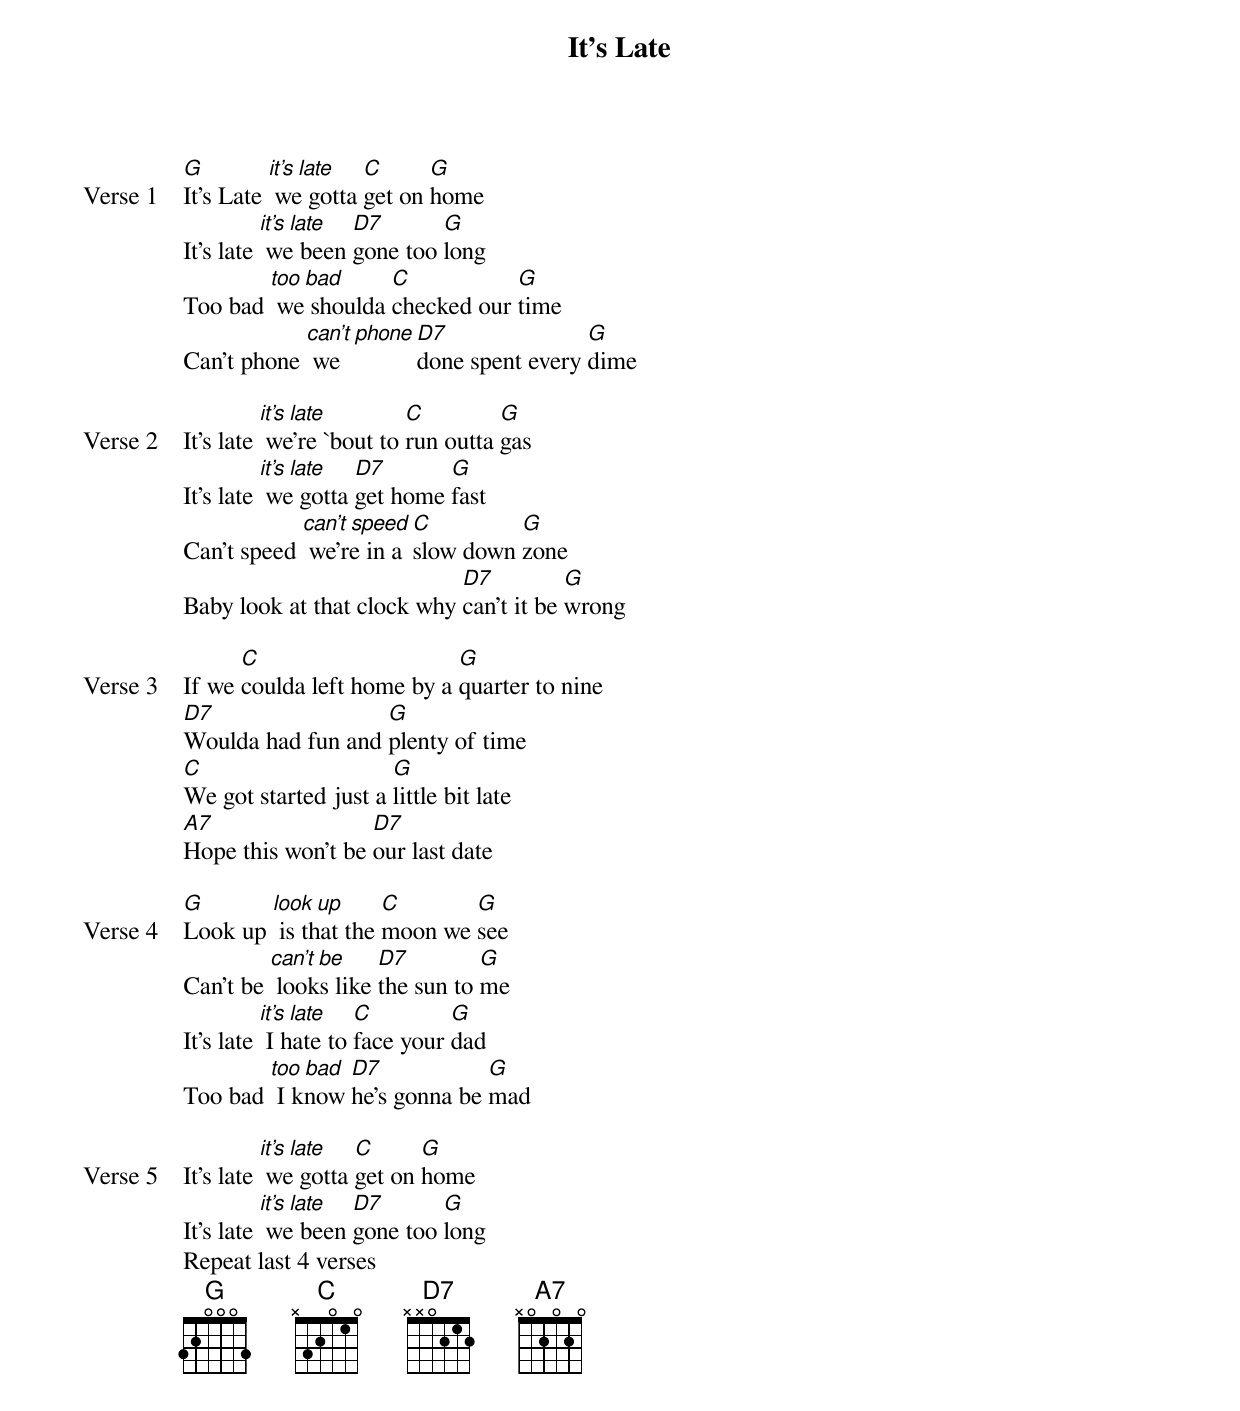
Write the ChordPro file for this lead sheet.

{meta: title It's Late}
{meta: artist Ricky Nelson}
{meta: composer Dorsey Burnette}

{start_of_verse: Verse 1}
[G]It's Late [it's late] we gotta [C]get on [G]home
It's late [it's late] we been [D7]gone too [G]long
Too bad [too bad] we shoulda [C]checked our [G]time
Can't phone [can't phone] we [D7]done spent every [G]dime
{end_of_verse}

{start_of_verse: Verse 2}
It's late [it's late] we're `bout to [C]run outta [G]gas
It's late [it's late] we gotta [D7]get home [G]fast
Can't speed [can't speed] we're in a [C]slow down [G]zone
Baby look at that clock why [D7]can't it be [G]wrong
{end_of_verse}

{start_of_verse: Verse 3}
If we [C]coulda left home by a [G]quarter to nine
[D7]Woulda had fun and [G]plenty of time
[C]We got started just a [G]little bit late
[A7]Hope this won't be [D7]our last date
{end_of_verse}

{start_of_verse: Verse 4}
[G]Look up [look up] is that the [C]moon we [G]see
Can't be [can't be] looks like [D7]the sun to [G]me
It's late [it's late] I hate to [C]face your [G]dad
Too bad [too bad] I know [D7]he's gonna be [G]mad
{end_of_verse}

{start_of_verse: Verse 5}
It's late [it's late] we gotta [C]get on [G]home
It's late [it's late] we been [D7]gone too [G]long
Repeat last 4 verses
{end_of_verse}
